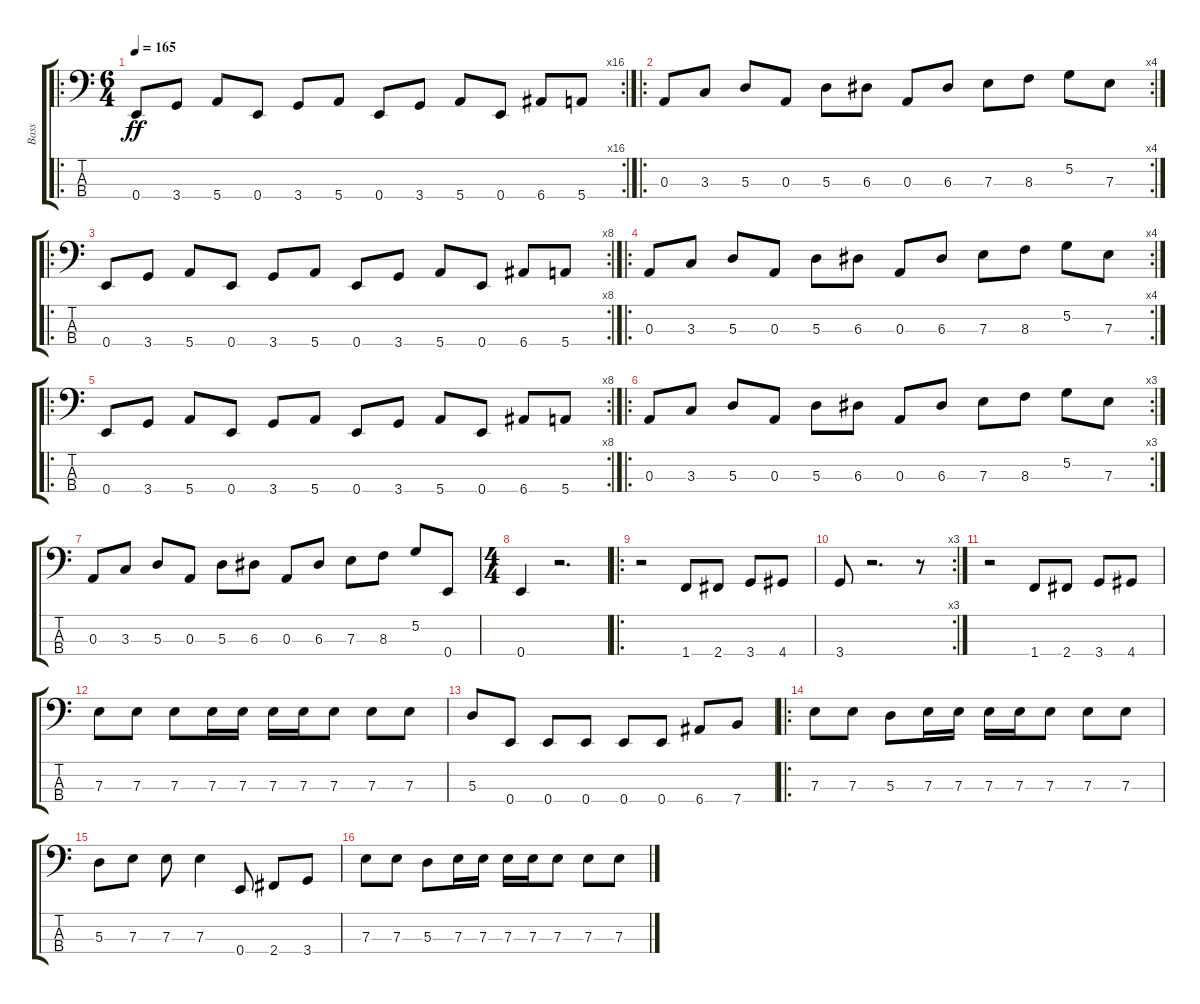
\track ("Bass                " "Bass      ") {instrument electricbassfinger}
\staff {score tabs}
\tuning (G2 D2 A1 E1) {hide}
\ro
\rc 16
\ts (6 4)
\tempo 165
\clef f4
\ks c
0.4.8{dy ff instrument electricbassfinger} 3.4.8 5.4.8 0.4.8 3.4.8 5.4.8 0.4.8 3.4.8 5.4.8 0.4.8 6.4.8 5.4.8 |
\ro
\rc 4
0.3.8 3.3.8 5.3.8 0.3.8 5.3.8 6.3.8 0.3.8 6.3.8 7.3.8 8.3.8 5.2.8 7.3.8 |
\ro
\rc 8
0.4.8 3.4.8 5.4.8 0.4.8 3.4.8 5.4.8 0.4.8 3.4.8 5.4.8 0.4.8 6.4.8 5.4.8 |
\ro
\rc 4
0.3.8 3.3.8 5.3.8 0.3.8 5.3.8 6.3.8 0.3.8 6.3.8 7.3.8 8.3.8 5.2.8 7.3.8 |
\ro
\rc 8
0.4.8 3.4.8 5.4.8 0.4.8 3.4.8 5.4.8 0.4.8 3.4.8 5.4.8 0.4.8 6.4.8 5.4.8 |
\ro
\rc 3
0.3.8 3.3.8 5.3.8 0.3.8 5.3.8 6.3.8 0.3.8 6.3.8 7.3.8 8.3.8 5.2.8 7.3.8 |
0.3.8 3.3.8 5.3.8 0.3.8 5.3.8 6.3.8 0.3.8 6.3.8 7.3.8 8.3.8 5.2.8 0.4.8 |
\ts (4 4)
0.4.4 r.2{d} |
\ro
r.2 1.4.8 2.4.8 3.4.8 4.4.8 |
\rc 3
3.4.8 r.2{d} r.8 |
r.2 1.4.8 2.4.8 3.4.8 4.4.8 |
7.3.8 7.3.8 7.3.8 7.3.16 7.3.16 7.3.16 7.3.16 7.3.8 7.3.8 7.3.8 |
5.3.8 0.4.8 0.4.8 0.4.8 0.4.8 0.4.8 6.4.8 7.4.8 |
\ro
7.3.8 7.3.8 5.3.8 7.3.16 7.3.16 7.3.16 7.3.16 7.3.8 7.3.8 7.3.8 |
5.3.8 7.3.8 7.3.8 7.3.4 0.4.8 2.4.8 3.4.8 |
7.3.8 7.3.8 5.3.8 7.3.16 7.3.16 7.3.16 7.3.16 7.3.8 7.3.8 7.3.8
